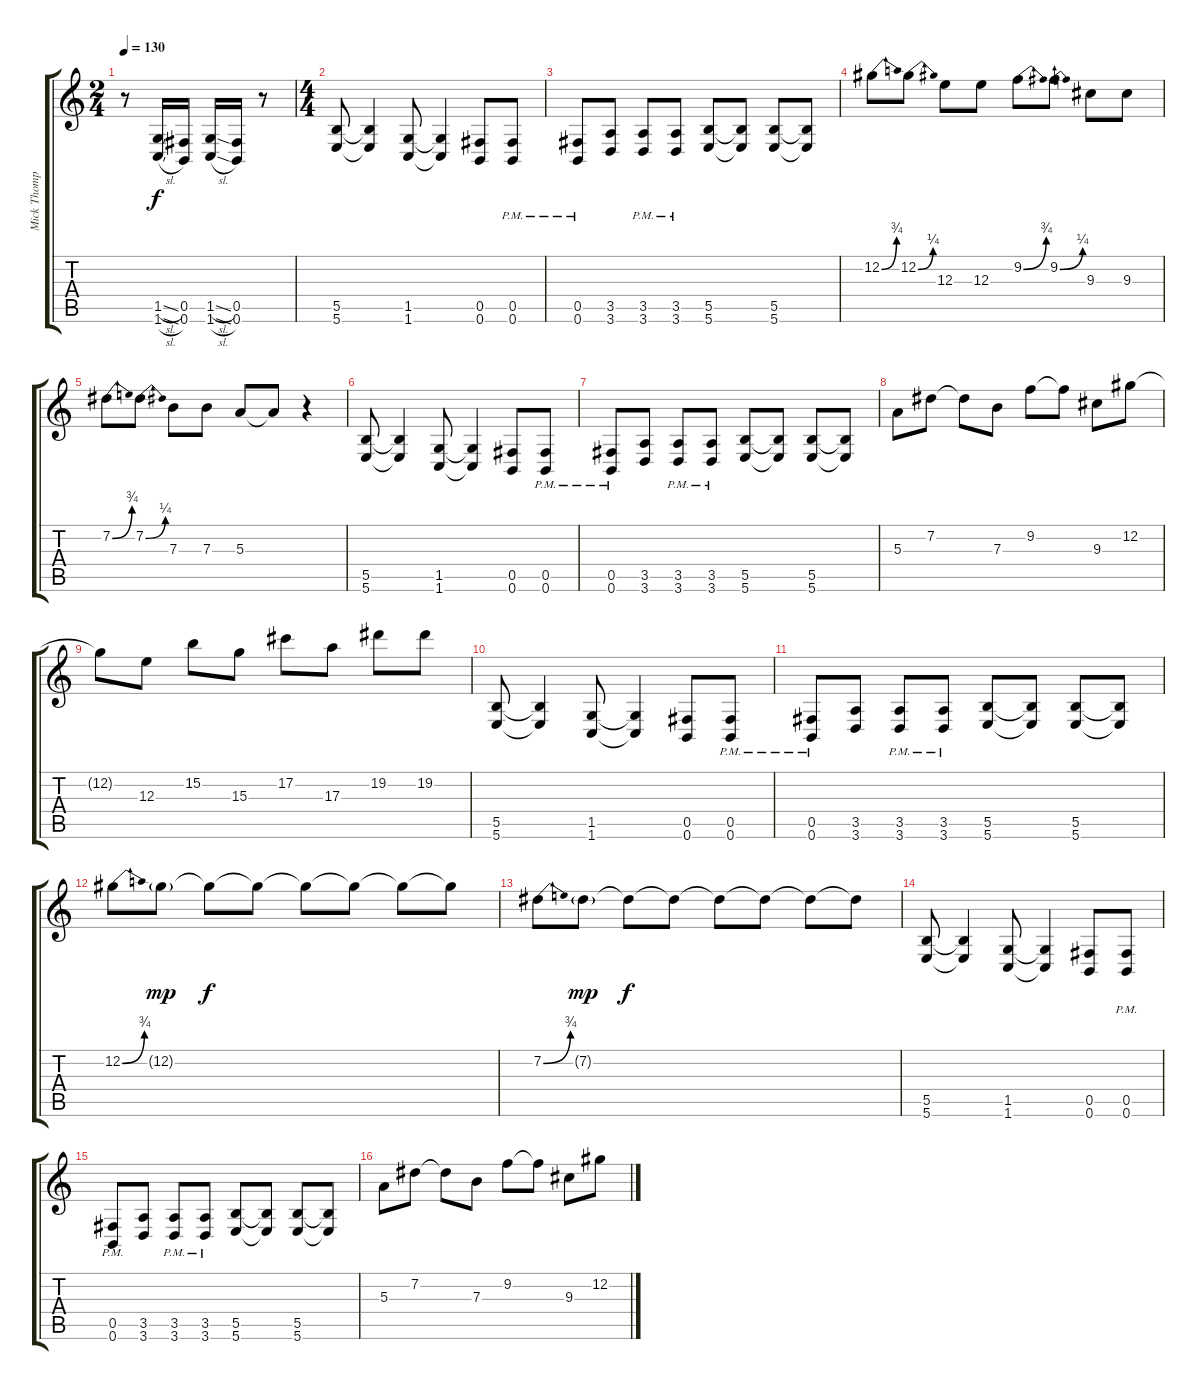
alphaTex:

\track ("Mick Thompson" "Mick Thomp") {instrument distortionguitar}
\staff {score tabs}
\tuning (Db4 Ab3 E3 B2 Gb2 B1) {hide}
\ts (2 4)
\tempo 130
\clef g2
\ks c
r.8{dy f} (1.5{sl} 1.6{sl}).16 (0.5 0.6).16 (1.5{sl} 1.6{sl}).16 (0.5 0.6).16 r.8 |
\ts (4 4)
(5.5 5.6).8 (5.5{t} 5.6{t}).4 (1.5 1.6).8 (1.5{t} 1.6{t}).4 (0.5 0.6).8 (0.5{pm} 0.6{pm}).8 |
(0.5{pm} 0.6{pm}).8 (3.5 3.6).8 (3.5{pm} 3.6{pm}).8 (3.5{pm} 3.6{pm}).8 (5.5 5.6).8 (5.5{t} 5.6{t}).8 (5.5 5.6).8 (5.5{t} 5.6{t}).8 |
12.2{be (bend 0 0 60 3)}.8 12.2{be (bend 0 0 60 1)}.8 12.3.8 12.3.8 9.2{be (bend 0 0 60 3)}.8 9.2{be (bend 0 0 60 1)}.8 9.3.8 9.3.8 |
7.2{be (bend 0 0 60 3)}.8 7.2{be (bend 0 0 60 1)}.8 7.3.8 7.3.8 5.3.8 5.3{t}.8 r.4 |
(5.5 5.6).8 (5.5{t} 5.6{t}).4 (1.5 1.6).8 (1.5{t} 1.6{t}).4 (0.5 0.6).8 (0.5{pm} 0.6{pm}).8 |
(0.5{pm} 0.6{pm}).8 (3.5 3.6).8 (3.5{pm} 3.6{pm}).8 (3.5{pm} 3.6{pm}).8 (5.5 5.6).8 (5.5{t} 5.6{t}).8 (5.5 5.6).8 (5.5{t} 5.6{t}).8 |
5.3.8 7.2.8 7.2{t}.8 7.3.8 9.2.8 9.2{t}.8 9.3.8 12.2.8 |
12.2{t}.8 12.3.8 15.2.8 15.3.8 17.2.8 17.3.8 19.2.8 19.2.8 |
(5.5 5.6).8 (5.5{t} 5.6{t}).4 (1.5 1.6).8 (1.5{t} 1.6{t}).4 (0.5 0.6).8 (0.5{pm} 0.6{pm}).8 |
(0.5{pm} 0.6{pm}).8 (3.5 3.6).8 (3.5{pm} 3.6{pm}).8 (3.5{pm} 3.6{pm}).8 (5.5 5.6).8 (5.5{t} 5.6{t}).8 (5.5 5.6).8 (5.5{t} 5.6{t}).8 |
12.2{be (bend 0 0 60 3)}.8 12.2{g}.8{dy mp} 12.2{t}.8{dy f} 12.2{t}.8 12.2{t}.8 12.2{t}.8 12.2{t}.8 12.2{t}.8 |
7.2{be (bend 0 0 60 3)}.8 7.2{g}.8{dy mp} 7.2{t}.8{dy f} 7.2{t}.8 7.2{t}.8 7.2{t}.8 7.2{t}.8 7.2{t}.8 |
(5.5 5.6).8 (5.5{t} 5.6{t}).4 (1.5 1.6).8 (1.5{t} 1.6{t}).4 (0.5 0.6).8 (0.5{pm} 0.6{pm}).8 |
(0.5{pm} 0.6{pm}).8 (3.5 3.6).8 (3.5{pm} 3.6{pm}).8 (3.5{pm} 3.6{pm}).8 (5.5 5.6).8 (5.5{t} 5.6{t}).8 (5.5 5.6).8 (5.5{t} 5.6{t}).8 |
5.3.8 7.2.8 7.2{t}.8 7.3.8 9.2.8 9.2{t}.8 9.3.8 12.2.8
